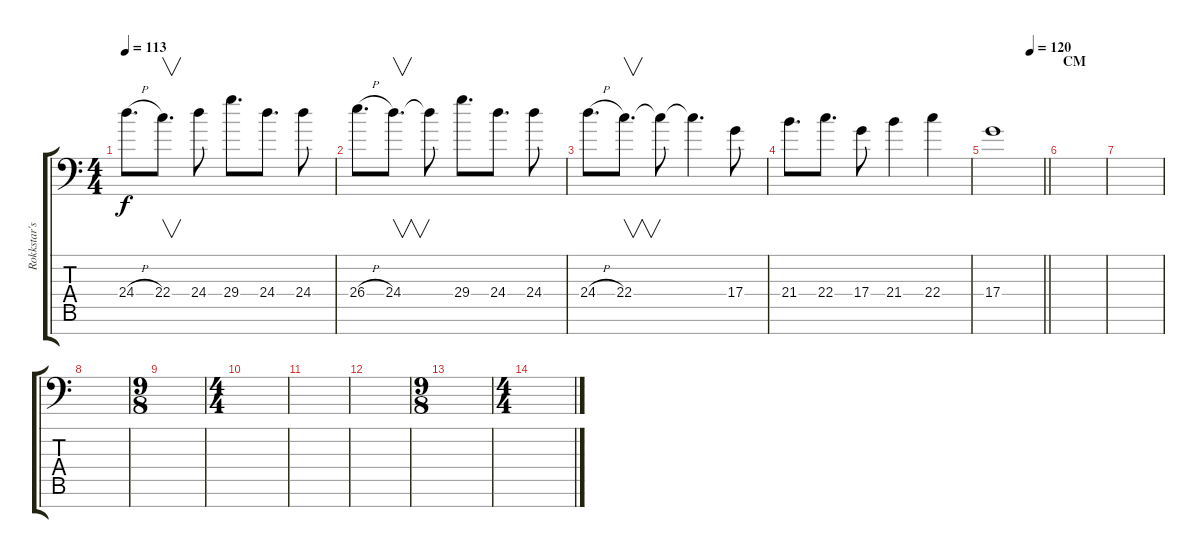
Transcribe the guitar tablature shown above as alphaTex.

\track ("Rokkstar's Vocals" "Rokkstar's") {instrument oboe}
\staff {score tabs}
\tuning (E4 B3 G3 D3 A2 E2 C-1) {hide}
\ts (4 4)
\tempo 113
\clef f4
\ks c
24.4{h}.8{d dy f} 22.4.8{v d} 24.4.8 29.4.8{d} 24.4.8{d} 24.4.8 |
26.4{h}.8{d} 24.4.8{v d} 24.4{t}.8 29.4.8{d} 24.4.8{d} 24.4.8 |
24.4{h}.8{d} 22.4.8{v d} 22.4{t}.8 22.4{t}.4{d} 17.4.8 |
21.4.8{d} 22.4.8{d} 17.4.8 21.4.4 22.4.4 |
\tempo (120 0.75)
\barLineRight lightlight
17.4.1{volume 16} |
\section ("" "CM")
|
|
|
\ts (9 8)
|
\ts (4 4)
|
|
|
\ts (9 8)
|
\ts (4 4)
